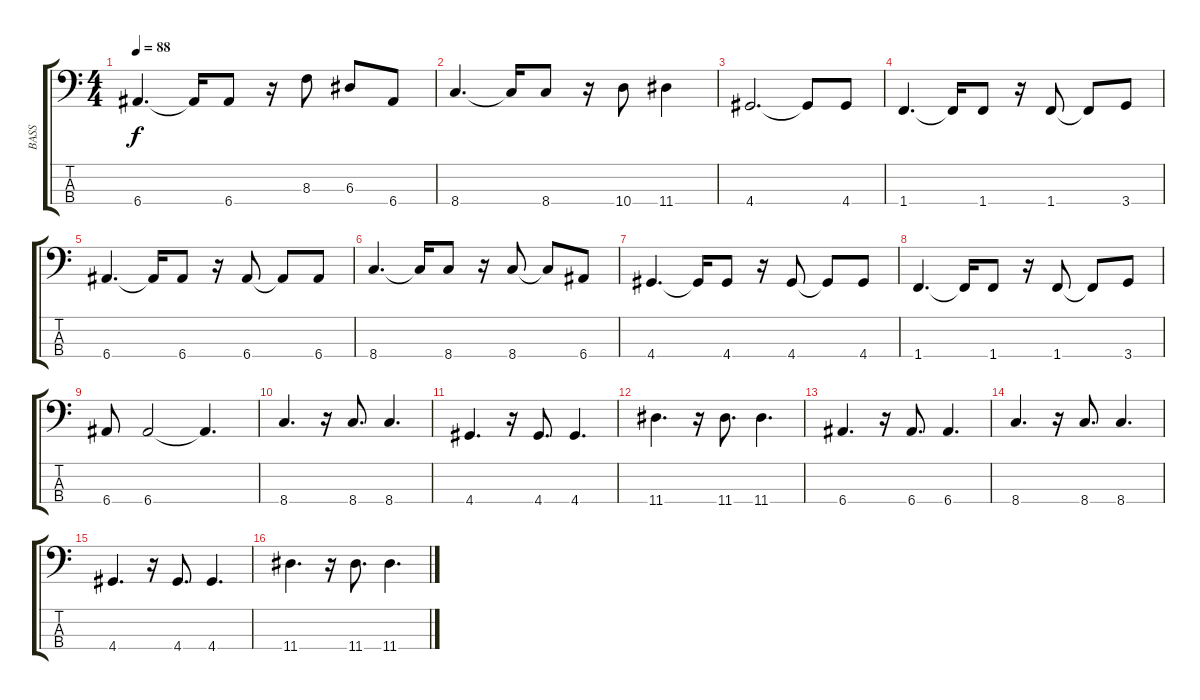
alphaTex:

\track ("BASS" "BASS") {instrument electricbasspick}
\staff {score tabs}
\tuning (G2 D2 A1 E1) {hide}
\ts (4 4)
\tempo 88
\clef f4
\ks c
6.4.4{d dy f} 6.4{t}.16 6.4.8 r.16 8.3.8 6.3.8 6.4.8 |
8.4.4{d} 8.4{t}.16 8.4.8 r.16 10.4.8 11.4.4 |
4.4.2{d} 4.4{t}.8 4.4.8 |
1.4.4{d} 1.4{t}.16 1.4.8 r.16 1.4.8 1.4{t}.8 3.4.8 |
6.4.4{d} 6.4{t}.16 6.4.8 r.16 6.4.8 6.4{t}.8 6.4.8 |
8.4.4{d} 8.4{t}.16 8.4.8 r.16 8.4.8 8.4{t}.8 6.4.8 |
4.4.4{d} 4.4{t}.16 4.4.8 r.16 4.4.8 4.4{t}.8 4.4.8 |
1.4.4{d} 1.4{t}.16 1.4.8 r.16 1.4.8 1.4{t}.8 3.4.8 |
6.4.8 6.4.2 6.4{t}.4{d} |
8.4.4{d} r.16 8.4.8{d} 8.4.4{d} |
4.4.4{d} r.16 4.4.8{d} 4.4.4{d} |
11.4.4{d} r.16 11.4.8{d} 11.4.4{d} |
6.4.4{d} r.16 6.4.8{d} 6.4.4{d} |
8.4.4{d} r.16 8.4.8{d} 8.4.4{d} |
4.4.4{d} r.16 4.4.8{d} 4.4.4{d} |
11.4.4{d} r.16 11.4.8{d} 11.4.4{d}
